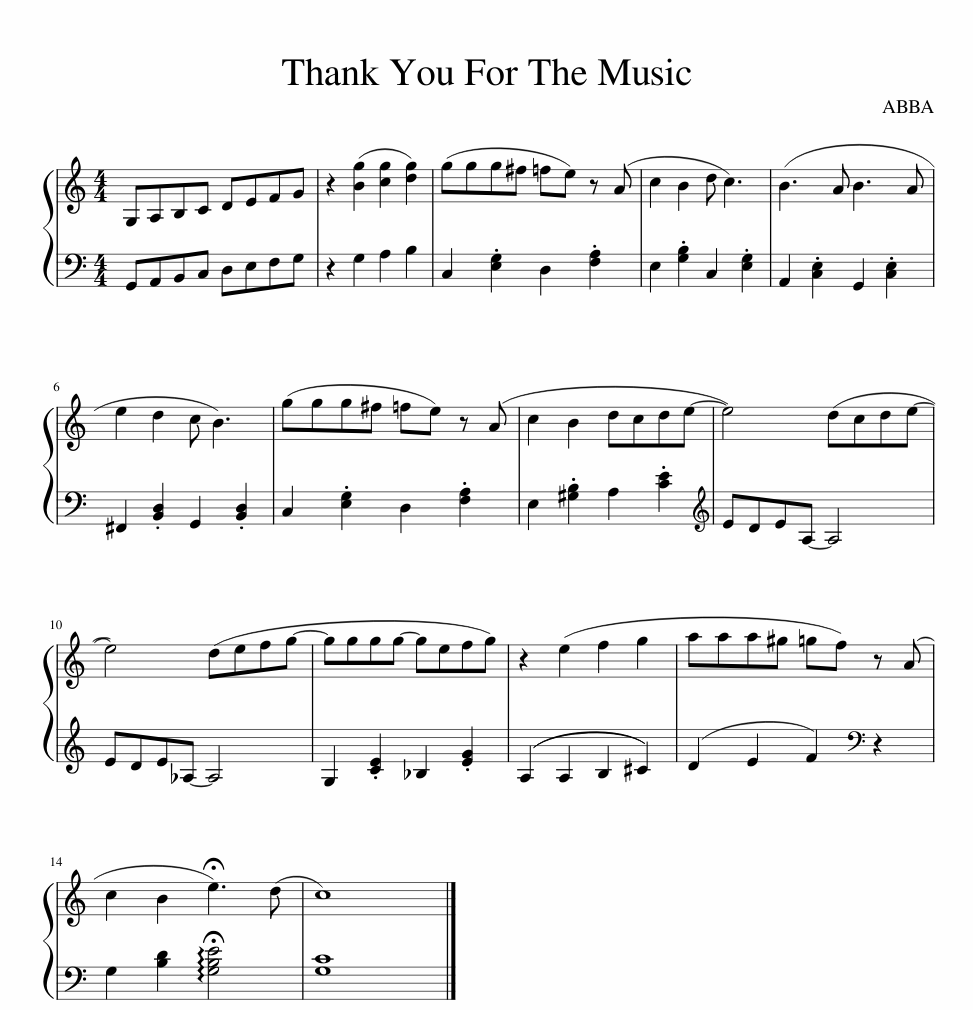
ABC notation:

X:1
%%score { 1 | 2 }
L:1/8
M:4/4
I:linebreak $
K:C
V:1 treble
V:2 bass
V:1
 G,A,B,C DEFG | z2 ([Bg]2 [cg]2 [dg]2) | (ggg^f =fe) z (A | c2 B2 d c3) | (B3 A B3 A |$ %5
 e2 d2 c B3) | (ggg^f =fe) z (A | c2 B2 dcde- | e4) (dcde- |$ e4) (defg- | %10
 gggg- gefg) | z2 (e2 f2 g2 | aaa^g =gf) z (A |$ c2 B2 !fermata!e3) (d | c8) |] %15
V:2
 G,,A,,B,,C, D,E,F,G, | z2 G,2 A,2 B,2 | C,2 .[E,G,]2 D,2 .[F,A,]2 | E,2 .[G,B,]2 C,2 .[E,G,]2 | A,,2 .[C,E,]2 G,,2 .[C,E,]2 |$ %5
 ^F,,2 .[B,,D,]2 G,,2 .[B,,D,]2 | C,2 .[E,G,]2 D,2 .[F,A,]2 | E,2 .[^G,B,]2 A,2 .[CE]2 |[K:treble] EDEA,- A,4 |$ EDE_A,- A,4 | %10
 G,2 .[CE]2 _B,2 .[EG]2 | ((A,2 A,2 B,2 ^C2)) | (D2 E2 F2)[K:bass] z2 |$ G,2 [B,D]2 !arpeggio!!fermata![G,B,E]4 | [G,C]8 |] %15
